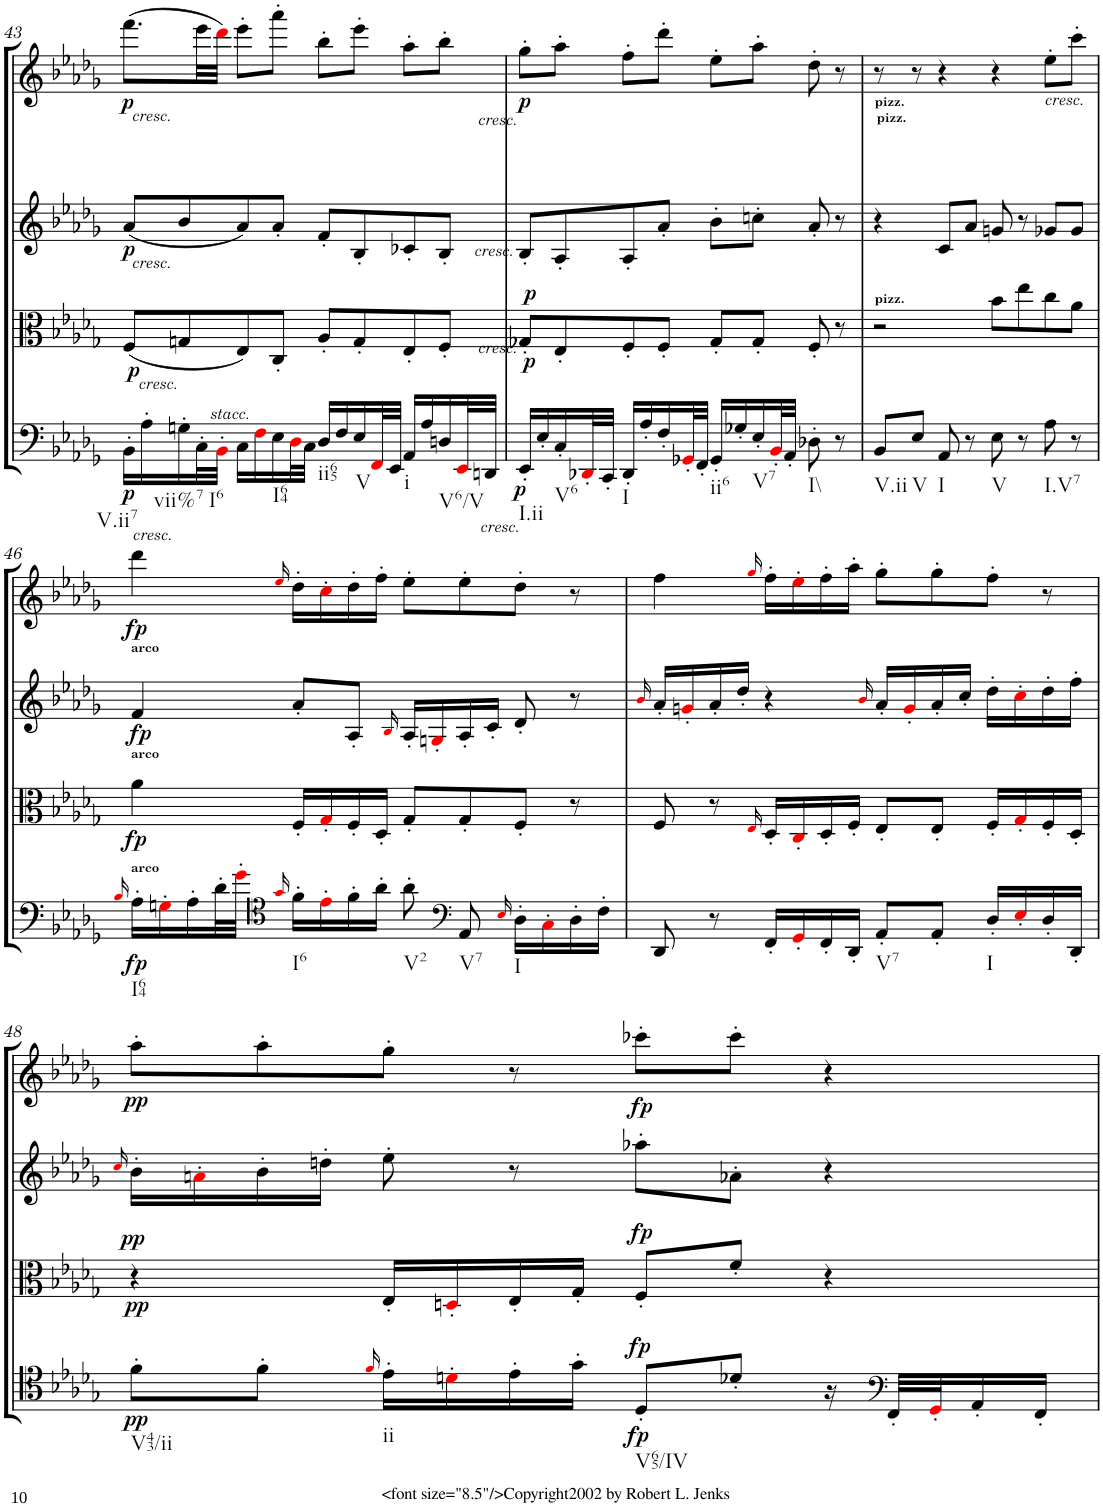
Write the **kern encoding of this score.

**kern	**dynam	**kern	**dynam	**kern	**dynam	**kern	**dynam
*part4	*part4	*part3	*part3	*part2	*part2	*part1	*part1
*staff4	*staff4	*staff3	*staff3	*staff2	*staff2	*staff1	*staff1
*I"Cello	*	*I"Viola	*	*I"2nd Violin	*	*I"1st Violin	*
*	*	*I'Vla	*	*I'Vln	*	*I'Vln	*
!!LO:PB:g=z
*clefC4	*	*clefC3	*	*clefG2	*	*clefG2	*
*k[b-e-a-d-g-]	*	*k[b-e-a-d-g-]	*	*k[b-e-a-d-g-]	*	*k[b-e-a-d-g-]	*
*D-:	*	*D-:	*	*D-:	*	*D-:	*
*M4/4	*	*M4/4	*	*M4/4	*	*M4/4	*
*met(c)	*	*met(c)	*	*met(c)	*	*met(c)	*
=43	=43	=43	=43	=43	=43	=43	=43
!	!	!	!	!	!	!LO:TX:b:i:t=cresc.	!
!	!	!	!	!LO:TX:b:i:t=cresc.	!	!	!
!	!	!LO:TX:b:i:t=cresc.	!	!	!	!	!
!LO:TX:b:i:t=cresc.	!	!	!	!	!	!	!
!LO:TX:b:t=V.ii7	!	!	!	!	!	!	!
!	!LO:DY:b	!	!LO:DY:b	!	!LO:DY:b	!	!LO:DY:b
16BB-'\LL	p	(8F/L	p	(8a-/L	p	(8.fff\L	p
16A-'\	.	.	.	.	.	.	.
!LO:TX:b:t=vii%7	!	!	!	!	!	!	!
16Gn'\	.	8Gn/	.	8b-/	.	.	.
!LO:TX:b:t=I6	!	!	!	!	!	!	!
32C'\L	.	.	.	.	.	32eee-\LL	.
!LO:TX:a:i:t=stacc.	!	!	!	!	!	!	!
32BB-'i\JJJ	.	.	.	.	.	32ddd-i\JJJ)	.
16C\LL	.	8E-/)	.	8a-/)	.	8eee-'\L	.
16Fi\	.	.	.	.	.	.	.
!LO:TX:b:t=I64	!	!	!	!	!	!	!
16E-\	.	8C'/J	.	8a-'/J	.	8aaa-'\J	.
32D-i\L	.	.	.	.	.	.	.
32C\JJJ	.	.	.	.	.	.	.
!LO:TX:b:t=ii65	!	!	!	!	!	!	!
16D-/LL	.	8A-'/L	.	8f'/L	.	8bb-'\L	.
16F/	.	.	.	.	.	.	.
!LO:TX:b:t=V	!	!	!	!	!	!	!
16E-/	.	8G'/	.	8B-'/	.	8eee-'\J	.
32FFi/L	.	.	.	.	.	.	.
32EE-/JJJ	.	.	.	.	.	.	.
!LO:TX:b:t=i	!	!	!	!	!	!	!
16AA-/LL	.	8E-'/	.	8c-X'/	.	8aa-'\L	.
16A-/	.	.	.	.	.	.	.
!LO:TX:b:t=V6/V	!	!	!	!	!	!	!
16Dn/	.	8F'/J	.	8B-'/J	.	8bb-'\J	.
!LO:TX:b:i:t=cresc.	!	!	!	!	!	!	!
32EE-i/L	.	.	.	.	.	.	.
32DDn/JJJ	.	.	.	.	.	.	.
!	!	!	!	!	!	!LO:TX:b:i:t=cresc.	!
!	!	!	!	!LO:TX:b:i:t=cresc.	!	!	!
!	!	!LO:TX:a:i:t=cresc.	!	!	!	!	!
=44	=44	=44	=44	=44	=44	=44	=44
!LO:TX:b:t=I.ii	!	!	!	!	!	!	!
!	!LO:DY:b	!	!LO:DY:b	!	!	!	!
!	!	!	!LO:DY:n=1:a	!	!	!	!LO:DY:b
16EE-'/LL	p	8G-X'/L	p p	8B-'/L	.	8gg-'\L	p
16E-'/	.	.	.	.	.	.	.
!LO:TX:b:t=V6	!	!	!	!	!	!	!
16C'/	.	8E-'/	.	8A-'/	.	8aa-'\J	.
32DD-X'i/L	.	.	.	.	.	.	.
32CC'/JJJ	.	.	.	.	.	.	.
!LO:TX:b:t=I	!	!	!	!	!	!	!
16DD-'/LL	.	8F'/	.	8A-'/	.	8ff'\L	.
16A-'/	.	.	.	.	.	.	.
16F'/	.	8F'/J	.	8a-'/J	.	8ddd-'\J	.
32GG-X'i/L	.	.	.	.	.	.	.
32FF'/JJJ	.	.	.	.	.	.	.
!LO:TX:b:t=ii6	!	!	!	!	!	!	!
16GG-'/LL	.	8G-'/L	.	8b-'\L	.	8ee-'\L	.
16G-X'/	.	.	.	.	.	.	.
!LO:TX:b:t=V7	!	!	!	!	!	!	!
16E-'/	.	8G-'/J	.	8ccn'\J	.	8aa-'\J	.
32BB-'i/L	.	.	.	.	.	.	.
32AA-'/JJJ	.	.	.	.	.	.	.
!LO:TX:b:t=I\\	!	!	!	!	!	!	!
8D-X'\	.	8F'/	.	8a-'/	.	8dd-'\	.
8r	.	8r	.	8r	.	8r	.
=45	=45	=45	=45	=45	=45	=45	=45
!	!	!	!	!LO:TX:a:B:t=pizz.	!	!	!
!	!	!	!	!LO:TX:a:B:t=pizz.	!	!	!
!	!	!LO:TX:a:B:t=pizz.	!	!	!	!	!
!LO:TX:b:t=V.ii	!	!	!	!	!	!	!
8BB-/L	.	2r	.	4r	.	8r	.
!LO:TX:b:t=V	!	!	!	!	!	!	!
8E-/J	.	.	.	.	.	8r	.
!LO:TX:b:t=I	!	!	!	!	!	!	!
8AA-/	.	.	.	8c/L	.	4r	.
8r	.	.	.	8a-/J	.	.	.
!LO:TX:b:t=V	!	!	!	!	!	!	!
8E-\	.	8b-\L	.	8gn/	.	4r	.
8r	.	8ee-\	.	8r	.	.	.
!	!	!	!	!	!	!LO:TX:b:i:t=cresc.	!
!LO:TX:b:t=I.V7	!	!	!	!	!	!	!
8A-\	.	8cc\	.	8g-X/L	.	8ee-'\L	.
8r	.	8a-\J	.	8g-/J	.	8ccc'\J	.
!!LO:LB:g=z
=46	=46	=46	=46	=46	=46	=46	=46
16qB-i/	.	.	.	.	.	.	.
!	!	!	!	!LO:TX:a:B:t=arco	!	!	!
!	!	!LO:TX:a:B:t=arco	!	!	!	!	!
!LO:TX:a:B:t=arco	!	!	!	!	!	!	!
!LO:TX:b:t=I64	!	!	!	!	!	!	!
!	!LO:DY:b	!	!LO:DY:b	!	!LO:DY:b	!	!LO:DY:b
16A-'\LL	fp	4a-\	fp	4f/	fp	4ddd-\	fp
16Gn'i\	.	.	.	.	.	.	.
16A-'\	.	.	.	.	.	.	.
32d-'\L	.	.	.	.	.	.	.
32g-'i\JJJ	.	.	.	.	.	.	.
*clefC4	*	*	*	*	*	*	*
16qg-i/	.	.	.	.	.	16qee-i/	.
!LO:TX:b:t=I6	!	!	!	!	!	!	!
16f'\LL	.	16F'/LL	.	8a-'/L	.	16dd-'\LL	.
16e-'i\	.	16G-'i/	.	.	.	16cc'i\	.
16f'\	.	16F'/	.	8A-'/J	.	16dd-'\	.
16a-'\JJ	.	16D-'/JJ	.	.	.	16ff'\JJ	.
.	.	.	.	16qB-i/	.	.	.
!LO:TX:b:t=V2	!	!	!	!	!	!	!
8a-'\	.	8G-'/L	.	16A-'/LL	.	8ee-'\L	.
.	.	.	.	16Gn'i/	.	.	.
*clefF4	*	*	*	*	*	*	*
!LO:TX:b:t=V7	!	!	!	!	!	!	!
8AA-/	.	8G-'/	.	16A-'/	.	8ee-'\	.
.	.	.	.	16c'/JJ	.	.	.
16qE-i/	.	.	.	.	.	.	.
!LO:TX:b:t=I	!	!	!	!	!	!	!
16D-'\LL	.	8F'/J	.	8d-'/	.	8dd-'\J	.
16C'i\	.	.	.	.	.	.	.
16D-'\	.	8r	.	8r	.	8r	.
16F'\JJ	.	.	.	.	.	.	.
=47	=47	=47	=47	=47	=47	=47	=47
.	.	.	.	16qb-i/	.	.	.
8DD-/	.	8F/	.	16a-'/LL	.	4ff\	.
.	.	.	.	16gn'i/	.	.	.
8r	.	8r	.	16a-'/	.	.	.
.	.	.	.	16dd-'/JJ	.	.	.
.	.	16qE-i/	.	.	.	16qgg-i/	.
16FF'/LL	.	16D-'/LL	.	4r	.	16ff'\LL	.
16GG-'i/	.	16C'i/	.	.	.	16ee-'i\	.
16FF'/	.	16D-'/	.	.	.	16ff'\	.
16DD-'/JJ	.	16F'/JJ	.	.	.	16aa-'\JJ	.
.	.	.	.	16qb-i/	.	.	.
!LO:TX:b:t=V7	!	!	!	!	!	!	!
8AA-'/L	.	8E-'/L	.	16a-'/LL	.	8gg-'\L	.
.	.	.	.	16g'i/	.	.	.
8AA-'/J	.	8E-'/J	.	16a-'/	.	8gg-'\	.
.	.	.	.	16cc'/JJ	.	.	.
!LO:TX:b:t=I	!	!	!	!	!	!	!
16D-'/LL	.	16F'/LL	.	16dd-'\LL	.	8ff'\J	.
16E-'i/	.	16G-'i/	.	16cc'i\	.	.	.
16D-'/	.	16F'/	.	16dd-'\	.	8r	.
16DD-'/JJ	.	16D-'/JJ	.	16ff'\JJ	.	.	.
!!LO:LB:g=z
=48	=48	=48	=48	=48	=48	=48	=48
.	.	.	.	16qcci/	.	.	.
!LO:TX:b:t=V43/ii	!	!	!	!	!	!	!
!	!LO:DY:b	!	!LO:DY:b	!	!	!	!
!	!	!	!LO:DY:n=1:a	!	!	!	!LO:DY:b
8f'\L	pp	4r	pp pp	16b-'\LL	.	8aa-'\L	pp
.	.	.	.	16an'i\	.	.	.
8f'\J	.	.	.	16b-'\	.	8aa-'\	.
.	.	.	.	16ddn'\JJ	.	.	.
16qfi/	.	.	.	.	.	.	.
!LO:TX:b:t=ii	!	!	!	!	!	!	!
16e-'\LL	.	16E-'/LL	.	8ee-'\	.	8gg-'\J	.
16dn'i\	.	16Dn'i/	.	.	.	.	.
16e-'\	.	16E-'/	.	8r	.	8r	.
16g-'\JJ	.	16G-'/JJ	.	.	.	.	.
!LO:TX:b:t=V65/IV	!	!	!	!	!	!	!
!	!LO:DY:b	!	!	!	!	!	!
!	!LO:DY:n=1:a	!	!LO:DY:n=2:a	!	!	!	!LO:DY:b
8D-'/L	fp fp	8F'/L	fp	8aa-X'\L	.	8ccc-X'\L	fp
8d-X'/J	.	8f'/J	.	8a-X'\J	.	8ccc-'\J	.
16r	.	4r	.	4r	.	4r	.
*clefF4	*	*	*	*	*	*	*
32FF'/LLL	.	.	.	.	.	.	.
32GG-'i/J	.	.	.	.	.	.	.
16AA-'/	.	.	.	.	.	.	.
16FF'/JJ	.	.	.	.	.	.	.
=	=	=	=	=	=	=	=
*-	*-	*-	*-	*-	*-	*-	*-
